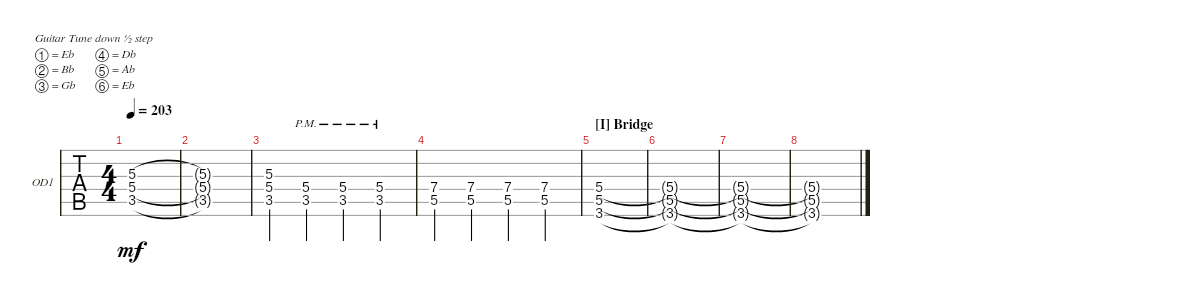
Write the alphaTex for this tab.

\defaultSystemsLayout 4
\bracketExtendMode groupsimilarinstruments
\firstSystemTrackNameOrientation horizontal
\otherSystemsTrackNameOrientation horizontal
\track ("Extra Guitar One" "OD1") {instrument distortionguitar}
\staff {tabs}
\tuning (Eb4 Bb3 Gb3 Db3 Ab2 Eb2)
\ts (4 4)
\tempo 203
\clef g2
\ks c
(3.5{t} 5.3{t} 5.4{t}).1{dy mf} |
(3.5{t} 5.4{t} 5.3{t}).1 |
(3.5 5.4 5.3).4 (5.4{pm} 3.5{pm}).4 (5.4{pm} 3.5{pm}).4 (5.4{pm} 3.5{pm}).4 |
(5.5 7.4).4 (7.4 5.5).4 (7.4 5.5).4 (7.4 5.5).4 |
\section ("I" "Bridge")
(5.5 5.4 3.6).1 |
(5.4{t} 5.5{t} 3.6{t}).1 |
(5.4{t} 5.5{t} 3.6{t}).1 |
(3.6{t} 5.5{t} 5.4{t}).1
